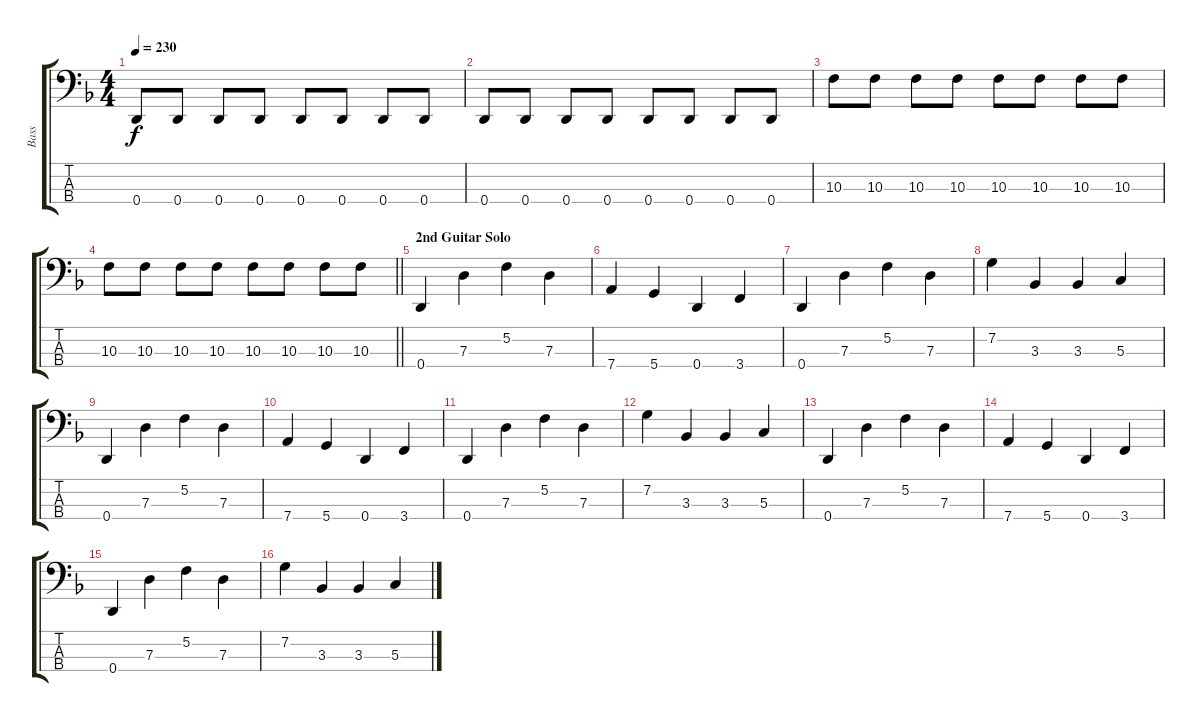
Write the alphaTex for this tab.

\track ("Bass" "Bass") {instrument electricbasspick}
\staff {score tabs}
\tuning (F2 C2 G1 D1) {hide}
\ts (4 4)
\tempo 230
\clef f4
\ks f
0.4.8{dy f} 0.4.8 0.4.8 0.4.8 0.4.8 0.4.8 0.4.8 0.4.8 |
0.4.8 0.4.8 0.4.8 0.4.8 0.4.8 0.4.8 0.4.8 0.4.8 |
10.3.8 10.3.8 10.3.8 10.3.8 10.3.8 10.3.8 10.3.8 10.3.8 |
\barLineRight lightlight
10.3.8 10.3.8 10.3.8 10.3.8 10.3.8 10.3.8 10.3.8 10.3.8 |
\section ("" "2nd Guitar Solo")
0.4.4 7.3.4 5.2.4 7.3.4 |
7.4.4 5.4.4 0.4.4 3.4.4 |
0.4.4 7.3.4 5.2.4 7.3.4 |
7.2.4 3.3.4 3.3.4 5.3.4 |
0.4.4 7.3.4 5.2.4 7.3.4 |
7.4.4 5.4.4 0.4.4 3.4.4 |
0.4.4 7.3.4 5.2.4 7.3.4 |
7.2.4 3.3.4 3.3.4 5.3.4 |
0.4.4 7.3.4 5.2.4 7.3.4 |
7.4.4 5.4.4 0.4.4 3.4.4 |
0.4.4 7.3.4 5.2.4 7.3.4 |
7.2.4 3.3.4 3.3.4 5.3.4
